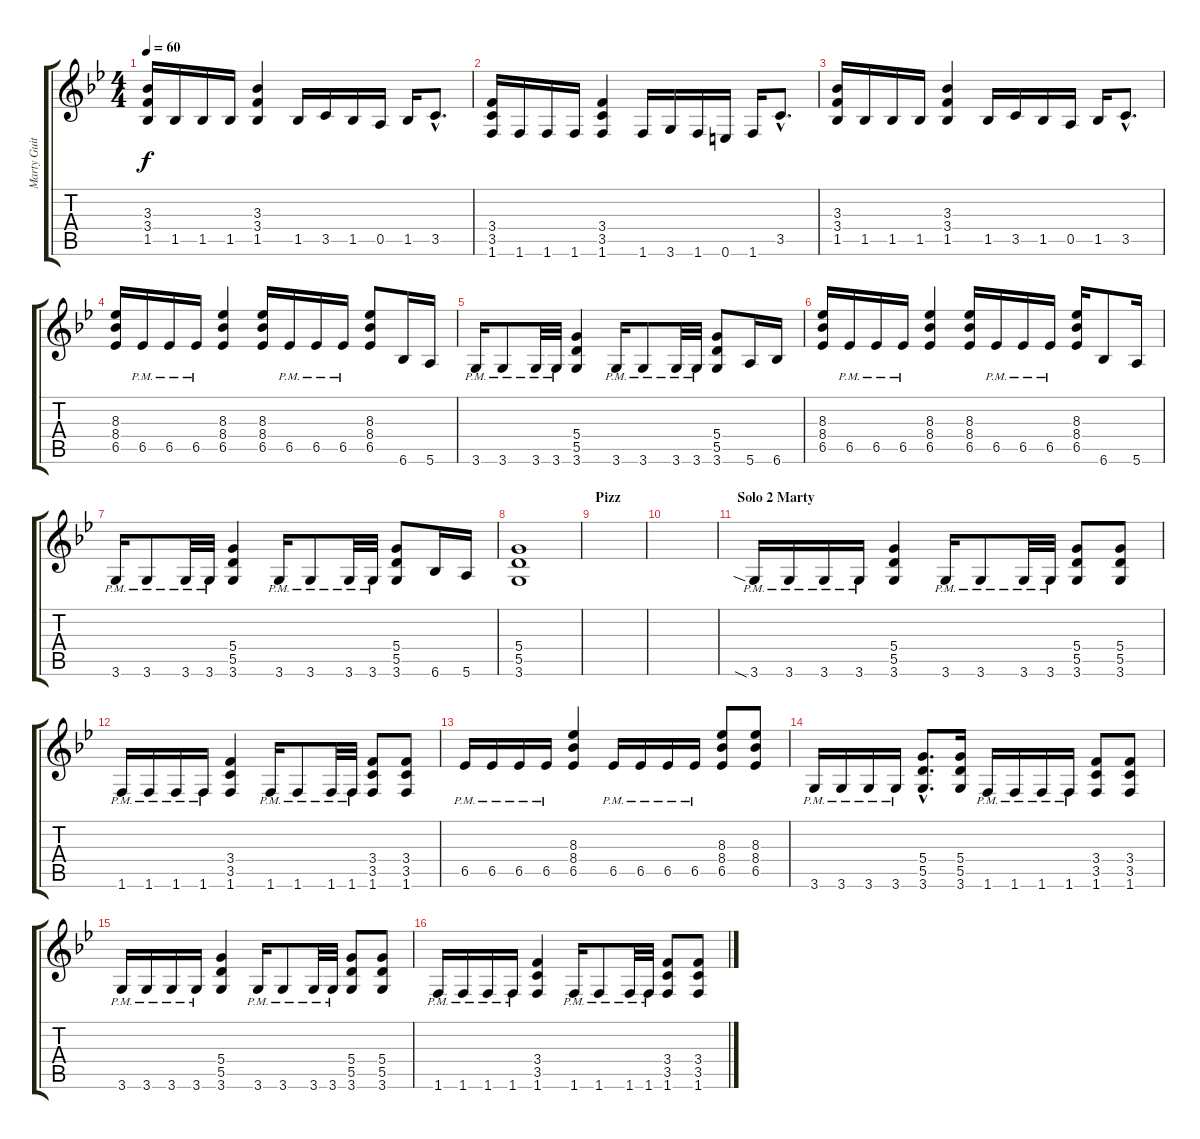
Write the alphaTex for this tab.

\track ("Marty Guitar" "Marty Guit") {instrument overdrivenguitar}
\staff {score tabs}
\tuning (E4 B3 G3 D3 A2 E2) {hide}
\ts (4 4)
\tempo 60
\clef g2
\ks gminor
(3.3 3.4 1.5).16{dy f} 1.5.16 1.5.16 1.5.16 (3.3 3.4 1.5).4 1.5.16 3.5.16 1.5.16 0.5.16 1.5.16 3.5{hac}.8{d} |
(3.4 3.5 1.6).16 1.6.16 1.6.16 1.6.16 (3.4 3.5 1.6).4 1.6.16 3.6.16 1.6.16 0.6.16 1.6.16 3.5{hac}.8{d} |
(3.3 3.4 1.5).16 1.5.16 1.5.16 1.5.16 (3.3 3.4 1.5).4 1.5.16 3.5.16 1.5.16 0.5.16 1.5.16 3.5{hac}.8{d} |
(8.3 8.4 6.5).16 6.5{pm}.16 6.5{pm}.16 6.5{pm}.16 (8.3 8.4 6.5).4 (8.3 8.4 6.5).16 6.5{pm}.16 6.5{pm}.16 6.5{pm}.16 (8.3 8.4 6.5).8 6.6.16 5.6.16 |
3.6{pm}.16 3.6{pm}.8 3.6{pm}.32 3.6{pm}.32 (5.4 5.5 3.6).4 3.6{pm}.16 3.6{pm}.8 3.6{pm}.32 3.6{pm}.32 (5.4 5.5 3.6).8 5.6.16 6.6.16 |
(8.3 8.4 6.5).16 6.5{pm}.16 6.5{pm}.16 6.5{pm}.16 (8.3 8.4 6.5).4 (8.3 8.4 6.5).16 6.5{pm}.16 6.5{pm}.16 6.5{pm}.16 (8.3 8.4 6.5).16 6.6.8 5.6.16 |
3.6{pm}.16 3.6{pm}.8 3.6{pm}.32 3.6{pm}.32 (5.4 5.5 3.6).4 3.6{pm}.16 3.6{pm}.8 3.6{pm}.32 3.6{pm}.32 (5.4 5.5 3.6).8 6.6.16 5.6.16 |
(5.4 5.5 3.6).1 |
\section ("" "Pizz")
|
|
\section ("" "Solo 2 Marty")
3.6{sia pm}.16 3.6{pm}.16 3.6{pm}.16 3.6{pm}.16 (5.4 5.5 3.6).4 3.6{pm}.16 3.6{pm}.8 3.6{pm}.32 3.6{pm}.32 (5.4 5.5 3.6).8 (5.4 5.5 3.6).8 |
1.6{pm}.16 1.6{pm}.16 1.6{pm}.16 1.6{pm}.16 (3.4 3.5 1.6).4 1.6{pm}.16 1.6{pm}.8 1.6{pm}.32 1.6{pm}.32 (3.4 3.5 1.6).8 (3.4 3.5 1.6).8 |
6.5{pm}.16 6.5{pm}.16 6.5{pm}.16 6.5{pm}.16 (8.3 8.4 6.5).4 6.5{pm}.16 6.5{pm}.16 6.5{pm}.16 6.5{pm}.16 (8.3 8.4 6.5).8 (8.3 8.4 6.5).8 |
3.6{pm}.16 3.6{pm}.16 3.6{pm}.16 3.6{pm}.16 (5.4{hac} 5.5{hac} 3.6{hac}).8{d} (5.4 5.5 3.6).16 1.6{pm}.16 1.6{pm}.16 1.6{pm}.16 1.6{pm}.16 (3.4 3.5 1.6).8 (3.4 3.5 1.6).8 |
3.6{pm}.16 3.6{pm}.16 3.6{pm}.16 3.6{pm}.16 (5.4 5.5 3.6).4 3.6{pm}.16 3.6{pm}.8 3.6{pm}.32 3.6{pm}.32 (5.4 5.5 3.6).8 (5.4 5.5 3.6).8 |
1.6{pm}.16 1.6{pm}.16 1.6{pm}.16 1.6{pm}.16 (3.4 3.5 1.6).4 1.6{pm}.16 1.6{pm}.8 1.6{pm}.32 1.6{pm}.32 (3.4 3.5 1.6).8 (3.4 3.5 1.6).8
